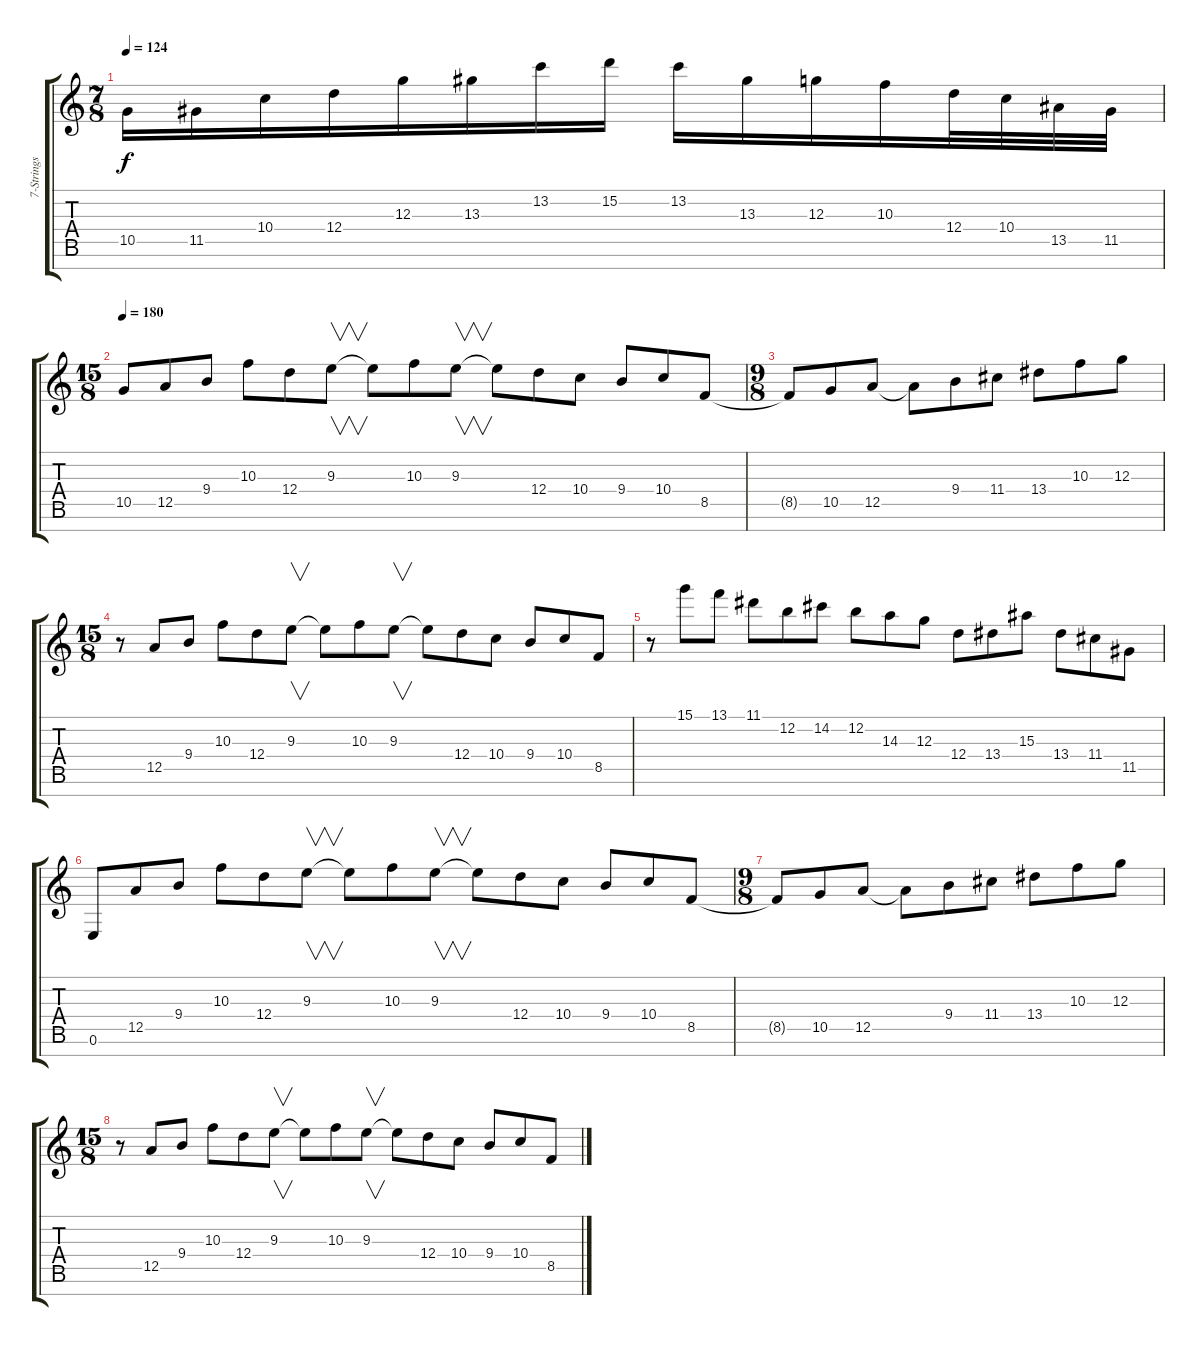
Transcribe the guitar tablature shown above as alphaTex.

\track ("7-Strings Distortion Guitar 2" "7-Strings ") {instrument distortionguitar}
\staff {score tabs}
\tuning (E4 B3 G3 D3 A2 E2 B1) {hide}
\ts (7 8)
\tempo 124
\clef g2
\ks c
10.5.16{dy f} 11.5.16 10.4.16 12.4.16 12.3.16 13.3.16 13.2.16 15.2.16 13.2.16 13.3.16 12.3.16 10.3.16 12.4.32 10.4.32 13.5.32 11.5.32 |
\ts (15 8)
\tempo 180
10.5.8 12.5.8 9.4.8 10.3.8 12.4.8 9.3.8{v} 9.3{t}.8 10.3.8 9.3.8{v} 9.3{t}.8 12.4.8 10.4.8 9.4.8 10.4.8 8.5.8 |
\ts (9 8)
8.5{t}.8 10.5.8 12.5.8 12.5{t}.8 9.4.8 11.4.8 13.4.8 10.3.8 12.3.8 |
\ts (15 8)
r.8 12.5.8 9.4.8 10.3.8 12.4.8 9.3.8{v} 9.3{t}.8 10.3.8 9.3.8{v} 9.3{t}.8 12.4.8 10.4.8 9.4.8 10.4.8 8.5.8 |
r.8 15.1.8 13.1.8 11.1.8 12.2.8 14.2.8 12.2.8 14.3.8 12.3.8 12.4.8 13.4.8 15.3.8 13.4.8 11.4.8 11.5.8 |
0.6.8 12.5.8 9.4.8 10.3.8 12.4.8 9.3.8{v} 9.3{t}.8 10.3.8 9.3.8{v} 9.3{t}.8 12.4.8 10.4.8 9.4.8 10.4.8 8.5.8 |
\ts (9 8)
8.5{t}.8 10.5.8 12.5.8 12.5{t}.8 9.4.8 11.4.8 13.4.8 10.3.8 12.3.8 |
\ts (15 8)
r.8 12.5.8 9.4.8 10.3.8 12.4.8 9.3.8{v} 9.3{t}.8 10.3.8 9.3.8{v} 9.3{t}.8 12.4.8 10.4.8 9.4.8 10.4.8 8.5.8
